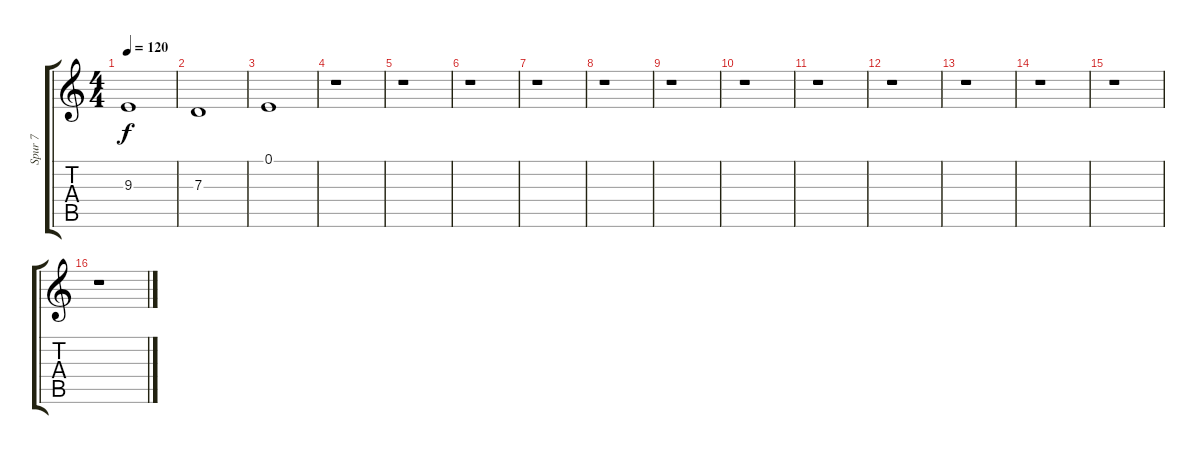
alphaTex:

\track ("Spur 7" "Spur 7") {instrument whistle}
\staff {score tabs}
\tuning (E4 B3 G3 D3 A2 E2) {hide}
\ts (4 4)
\tempo 120
\clef g2
\ks c
9.3.1{dy f} |
7.3.1 |
0.1.1 |
r.1 |
r.1 |
r.1 |
r.1 |
r.1 |
r.1 |
r.1 |
r.1 |
r.1 |
r.1 |
r.1 |
r.1 |
r.1
